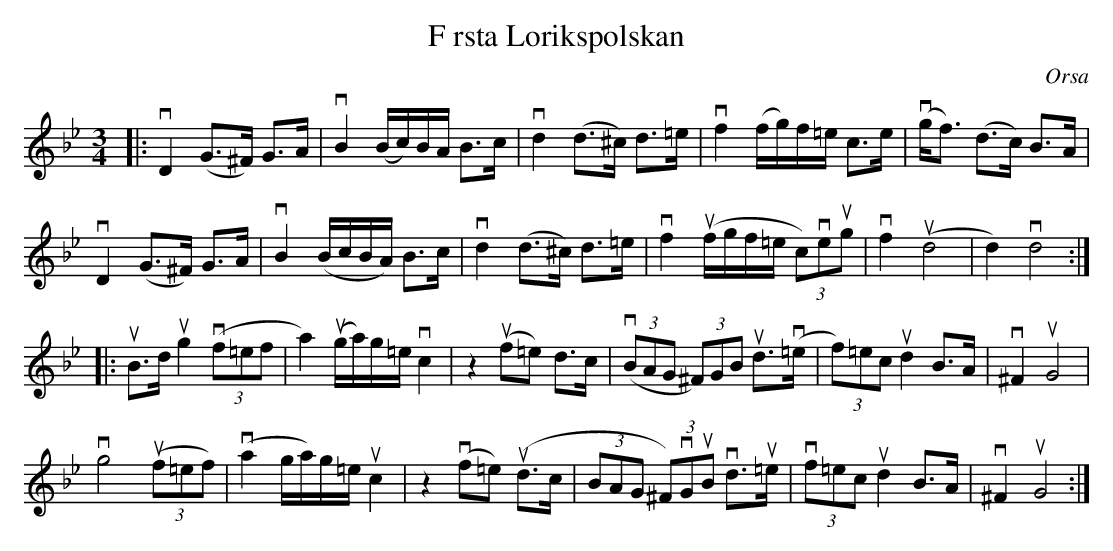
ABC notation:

X:1
T: F rsta Lorikspolskan
O: Orsa
M: 3/4
L: 1/8
K: Gm
|: vD2 (G>^F) G>A | vB2 (B/c/)B/A/ B>c | vd2 (d>^c) d>=e | vf2 (f/g/)f/=e/ c>e|v(g<f) (d>c) B>A |
vD2 (G>^F) G>A | vB2 (B/c/B/A/) B>c | vd2 (d>^c) d>=e | vf2 (uf/g/f/=e/ (3c)veug | vf2 u(d4 | d2) vd4 :|:
uB>d ug2 (3v(f=ef | a2) u(g/a/)g/=e/ vc2 | z2 u(f=e) d>c | (3(vBAG (3^F)GB ud>v(=e | (3f)=ec ud2 B>A | v^F2 uG4 |
vg4 (3u(f=ef) | v(a2 g/a/)g/=e/ uc2 | z2 v(f=e) u(d>c | (3BAG (3^F)vGuB vd>u=e | (3vf=ec ud2 B>A | v^F2 uG4 :|
